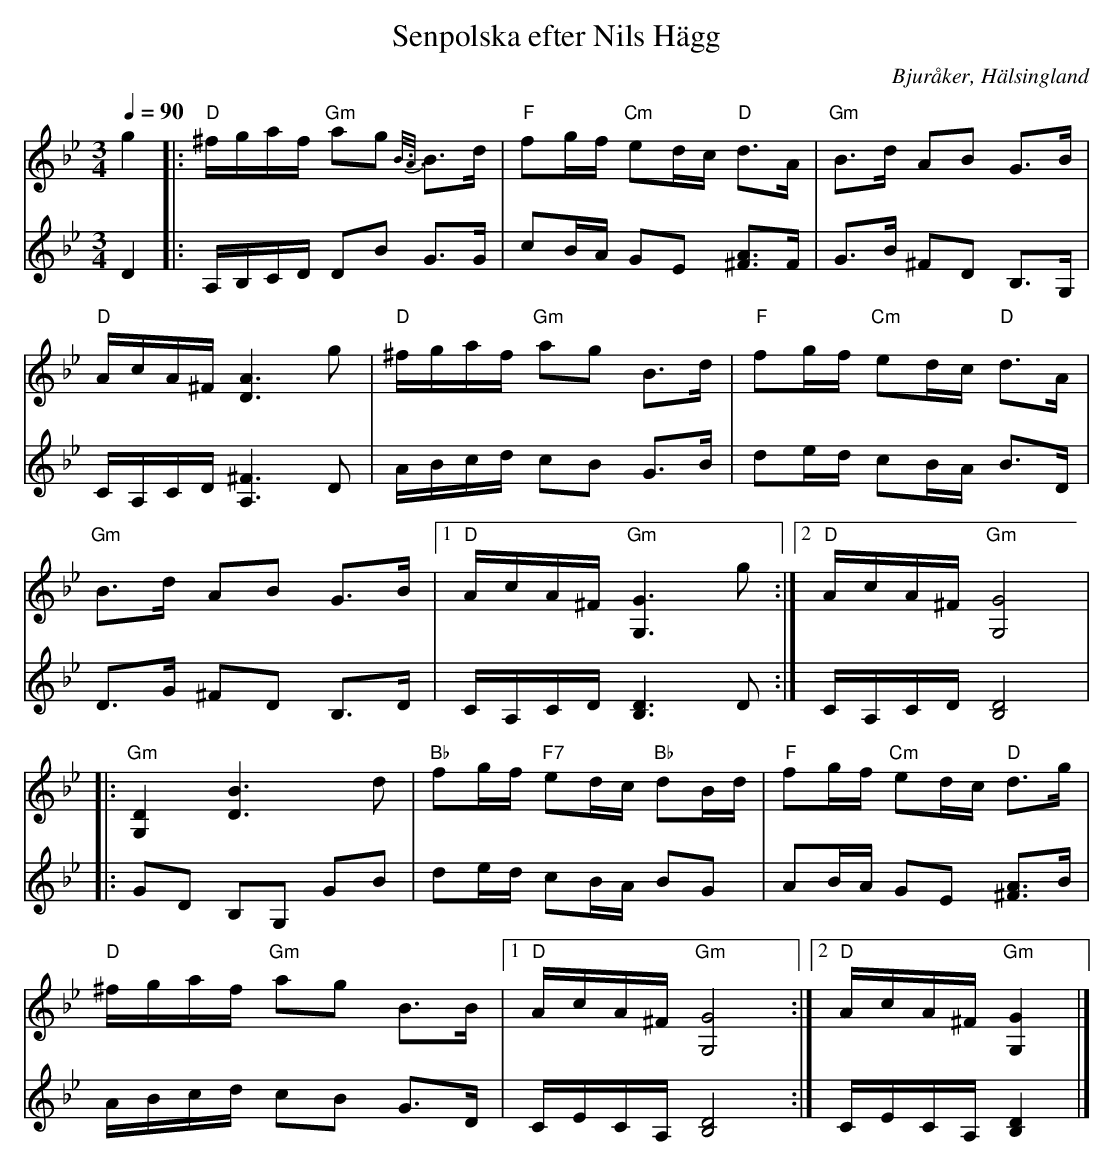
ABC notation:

X:1
T: Senpolska efter Nils Hägg
O: Bjuråker, Hälsingland
M: 3/4
L: 1/8
Q: 1/4=90
K: Gm
V:1
g2 |: "D" ^f/g/a/f/ "Gm" ag {B3/4A3/4}B>d | "F" fg/f/ "Cm" ed/c/ "D" d>A | "Gm" B>d AB G>B |
"D" A/c/A/^F/ [A3D3] g | "D" ^f/g/a/f/ "Gm" ag B>d | "F" fg/f/ "Cm" ed/c/ "D" d>A |
"Gm" B>d AB G>B |1 "D" A/c/A/^F/ "Gm" [G,3G3] g :|2 "D" A/c/A/^F/ "Gm" [G,4G4] |
|: "Gm" [G,2D2] [D3B3] d | "Bb" fg/f/ "F7" ed/c/ "Bb" dB/d/ | "F" fg/f/ "Cm" ed/c/ "D" d>g |
"D" ^f/g/a/f/ "Gm" ag B>B |1 "D" A/c/A/^F/ "Gm" [G,4G4] :|2 "D" A/c/A/^F/ "Gm" [G,2G2] |]
V:2
D2 |: A,/B,/C/D/ DB G>G | cB/A/ GE [^FA]>F | G>B ^FD B,>G, |
C/A,/C/D/ [A,3^F3] D | A/B/c/d/ cB G>B | de/d/ cB/A/ B>D |
D>G ^FD B,>D |1 C/A,/C/D/ [B,3D3] D :|2 C/A,/C/D/ [B,4D4] |
|: GD B,G, GB | de/d/ cB/A/ BG | AB/A/ GE [^FA]>B|
A/B/c/d/ cB G>D |1 C/E/C/A,/ [B,4D4] :|2 C/E/C/A,/ [B,2D2] |]
